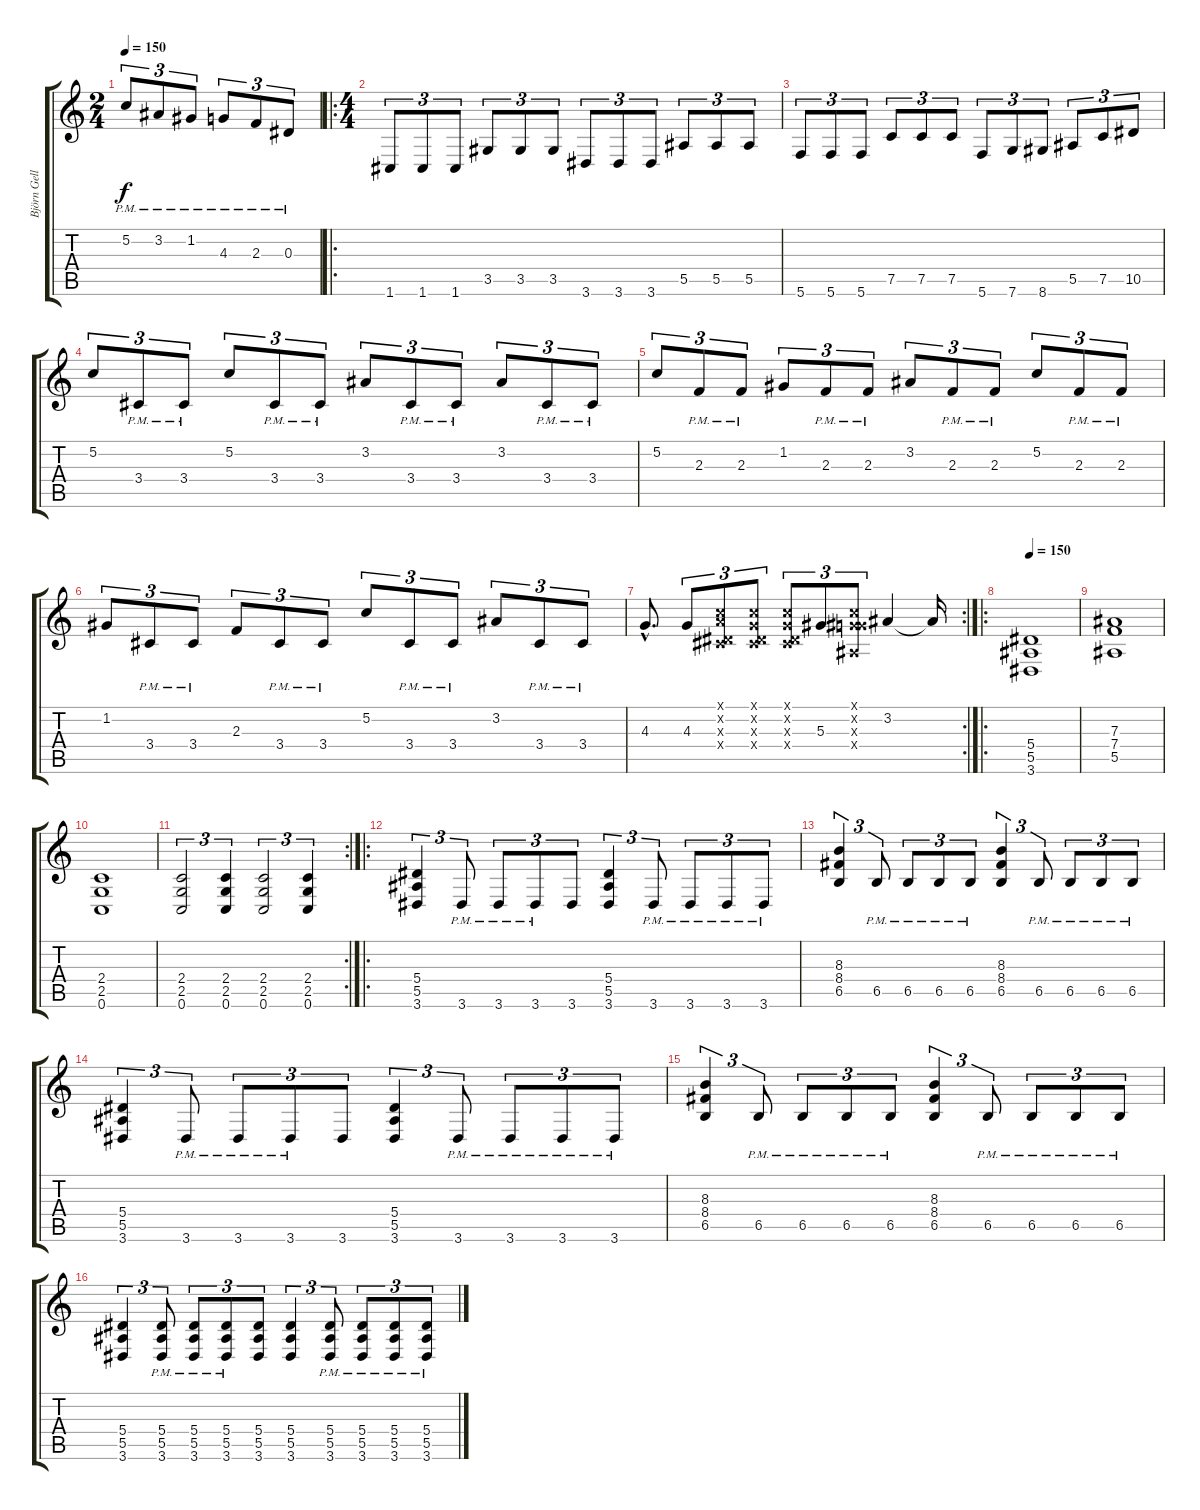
\track ("Björn Gellotte" "Björn Gell") {instrument distortionguitar}
\staff {score tabs}
\tuning (C4 G3 Eb3 Bb2 F2 C2) {hide}
\ts (2 4)
\tempo 150
\clef g2
\ks c
5.2{pm}.8{tu (3 2) dy f instrument distortionguitar} 3.2{pm}.8{tu (3 2)} 1.2{pm}.8{tu (3 2)} 4.3{pm}.8{tu (3 2)} 2.3{pm}.8{tu (3 2)} 0.3{pm}.8{tu (3 2)} |
\ro
\ts (4 4)
1.6.8{tu (3 2)} 1.6.8{tu (3 2)} 1.6.8{tu (3 2)} 3.5.8{tu (3 2)} 3.5.8{tu (3 2)} 3.5.8{tu (3 2)} 3.6.8{tu (3 2)} 3.6.8{tu (3 2)} 3.6.8{tu (3 2)} 5.5.8{tu (3 2)} 5.5.8{tu (3 2)} 5.5.8{tu (3 2)} |
5.6.8{tu (3 2)} 5.6.8{tu (3 2)} 5.6.8{tu (3 2)} 7.5.8{tu (3 2)} 7.5.8{tu (3 2)} 7.5.8{tu (3 2)} 5.6.8{tu (3 2)} 7.6.8{tu (3 2)} 8.6.8{tu (3 2)} 5.5.8{tu (3 2)} 7.5.8{tu (3 2)} 10.5.8{tu (3 2)} |
5.2.8{tu (3 2) volume 13} 3.4{pm}.8{tu (3 2)} 3.4{pm}.8{tu (3 2)} 5.2.8{tu (3 2)} 3.4{pm}.8{tu (3 2)} 3.4{pm}.8{tu (3 2)} 3.2.8{tu (3 2)} 3.4{pm}.8{tu (3 2)} 3.4{pm}.8{tu (3 2)} 3.2.8{tu (3 2)} 3.4{pm}.8{tu (3 2)} 3.4{pm}.8{tu (3 2)} |
5.2.8{tu (3 2)} 2.3{pm}.8{tu (3 2)} 2.3{pm}.8{tu (3 2)} 1.2.8{tu (3 2)} 2.3{pm}.8{tu (3 2)} 2.3{pm}.8{tu (3 2)} 3.2.8{tu (3 2)} 2.3{pm}.8{tu (3 2)} 2.3{pm}.8{tu (3 2)} 5.2.8{tu (3 2)} 2.3{pm}.8{tu (3 2)} 2.3{pm}.8{tu (3 2)} |
1.2.8{tu (3 2)} 3.4{pm}.8{tu (3 2)} 3.4{pm}.8{tu (3 2)} 2.3.8{tu (3 2)} 3.4{pm}.8{tu (3 2)} 3.4{pm}.8{tu (3 2)} 5.2.8{tu (3 2)} 3.4{pm}.8{tu (3 2)} 3.4{pm}.8{tu (3 2)} 3.2.8{tu (3 2)} 3.4{pm}.8{tu (3 2)} 3.4{pm}.8{tu (3 2)} |
\rc 2
4.3{hac}.8{d volume 16} 4.3.8{tu (3 2)} (0.1{x} 2.2{x} 0.3{x} 3.4{x}).8{tu (3 2)} (0.1{x} 0.2{x} 0.3{x} 3.4{x}).8{tu (3 2)} (0.1{x} 0.2{x} 0.3{x} 3.4{x}).8{tu (3 2)} 5.3.8{tu (3 2)} (0.1{x} 0.2{x} 5.3{x} 0.4{x}).8{tu (3 2)} 3.2.4 3.2{t}.16 |
\ro
\tempo 150
(5.4 5.5 3.6).1 |
(7.3 7.4 5.5).1 |
(2.4 2.5 0.6).1 |
\rc 2
(2.4 2.5 0.6).2{tu (3 2)} (2.4 2.5 0.6).4{tu (3 2)} (2.4 2.5 0.6).2{tu (3 2)} (2.4 2.5 0.6).4{tu (3 2)} |
\ro
(5.4 5.5 3.6).4{tu (3 2)} 3.6{pm}.8{tu (3 2)} 3.6{pm}.8{tu (3 2)} 3.6{pm}.8{tu (3 2)} 3.6.8{tu (3 2)} (5.4 5.5 3.6).4{tu (3 2)} 3.6{pm}.8{tu (3 2)} 3.6{pm}.8{tu (3 2)} 3.6{pm}.8{tu (3 2)} 3.6{pm}.8{tu (3 2)} |
(8.3 8.4 6.5).4{tu (3 2)} 6.5{pm}.8{tu (3 2)} 6.5{pm}.8{tu (3 2)} 6.5{pm}.8{tu (3 2)} 6.5{pm}.8{tu (3 2)} (8.3 8.4 6.5).4{tu (3 2)} 6.5{pm}.8{tu (3 2)} 6.5{pm}.8{tu (3 2)} 6.5{pm}.8{tu (3 2)} 6.5{pm}.8{tu (3 2)} |
(5.4 5.5 3.6).4{tu (3 2)} 3.6{pm}.8{tu (3 2)} 3.6{pm}.8{tu (3 2)} 3.6{pm}.8{tu (3 2)} 3.6.8{tu (3 2)} (5.4 5.5 3.6).4{tu (3 2)} 3.6{pm}.8{tu (3 2)} 3.6{pm}.8{tu (3 2)} 3.6{pm}.8{tu (3 2)} 3.6{pm}.8{tu (3 2)} |
(8.3 8.4 6.5).4{tu (3 2)} 6.5{pm}.8{tu (3 2)} 6.5{pm}.8{tu (3 2)} 6.5{pm}.8{tu (3 2)} 6.5{pm}.8{tu (3 2)} (8.3 8.4 6.5).4{tu (3 2)} 6.5{pm}.8{tu (3 2)} 6.5{pm}.8{tu (3 2)} 6.5{pm}.8{tu (3 2)} 6.5{pm}.8{tu (3 2)} |
(5.4 5.5 3.6).4{tu (3 2)} (5.4 5.5 3.6{pm}).8{tu (3 2)} (5.4 5.5 3.6{pm}).8{tu (3 2)} (5.4 5.5 3.6{pm}).8{tu (3 2)} (5.4 5.5 3.6).8{tu (3 2)} (5.4 5.5 3.6).4{tu (3 2)} (5.4 5.5 3.6{pm}).8{tu (3 2)} (5.4 5.5 3.6{pm}).8{tu (3 2)} (5.4 5.5 3.6{pm}).8{tu (3 2)} (5.4 5.5 3.6{pm}).8{tu (3 2)}
